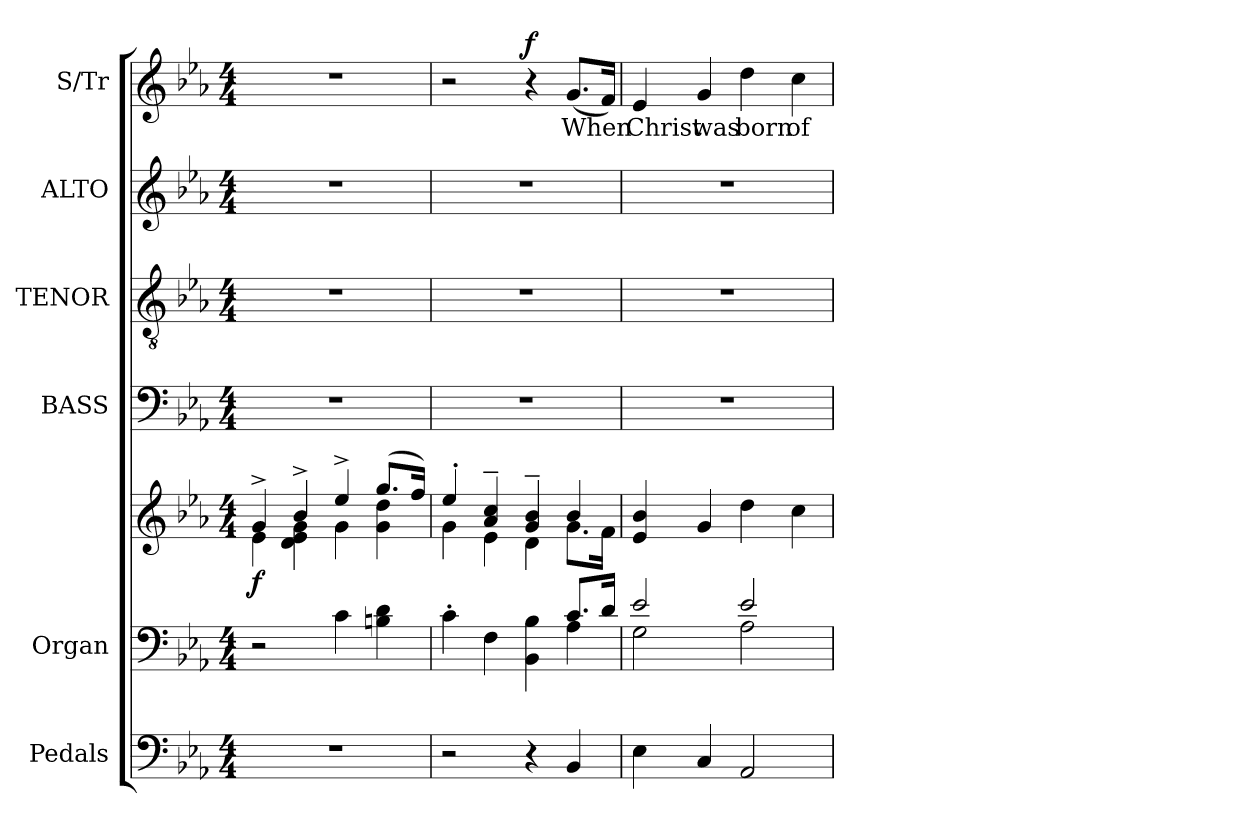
**kern	**kern	**kern	**dynam	**kern	**kern	**kern	**kern	**text	**dynam
*part6	*part5	*part5	*part5	*part4	*part3	*part2	*part1	*part1	*part1
*staff7	*staff6	*staff5	*staff5/6	*staff4	*staff3	*staff2	*staff1	*staff1	*staff1
*I"Pedals	*I"Organ	*	*	*I"BASS	*I"TENOR	*I"ALTO	*I"S/Tr	*	*
*I'Ped.	*I'Org.	*	*	*I'B.	*I'T.	*I'A.	*I'S.	*	*
!!LO:PB:g=z
*clefF4	*clefF4	*clefG2	*	*clefF4	*clefGv2	*clefG2	*clefG2	*	*
*	*	*	*	*	*ITrd7c12	*	*	*	*
*k[b-e-a-]	*k[b-e-a-]	*k[b-e-a-]	*	*k[b-e-a-]	*k[b-e-a-]	*k[b-e-a-]	*k[b-e-a-]	*	*
*E-:	*E-:	*E-:	*	*E-:	*E-:	*E-:	*E-:	*	*
*M4/4	*M4/4	*M4/4	*	*M4/4	*M4/4	*M4/4	*M4/4	*	*
*MM120	*MM120	*MM120	*	*MM120	*MM120	*MM120	*MM120	*	*
=1	=1	=1	=1	=1	=1	=1	=1	=1	=1
*	*	*^	*	*	*	*	*	*	*
1r	2r	4g^i/	4e-i\	f	1r	1r	1r	1r	.	.
.	.	4b-^i/	4di\ 4e-i 4gi	.	.	.	.	.	.	.
.	4ci\	4ee-^i/	4gi\	.	.	.	.	.	.	.
.	4Bni\ 4di	(8.ggi/L	4gi\ 4ddi	.	.	.	.	.	.	.
.	.	16ffi/Jk)	.	.	.	.	.	.	.	.
=2	=2	=2	=2	=2	=2	=2	=2	=2	=2	=2
*	*^	*	*	*	*	*	*	*	*	*
2r	4c'i\	2.ryy	4ee-'i/	4gi\	.	1r	1r	1r	2r	.	.
.	4Fi\	.	4a-i/~ 4cci~	4e-i\	.	.	.	.	.	.	.
4r	4BB-i\ 4B-i	.	4gi/~ 4b-i~	4di\	.	.	.	.	4r	.	f
!	!	!	!	!	!	!	!	!	!	!LO:LY:b:color=#000000	!
4BB-i/	8.ci/L	4A-i\	4b-i/	8.gi\L	.	.	.	.	(8.gi/L	When	.
.	16di/Jk	.	.	16fi\Jk	.	.	.	.	16fi/Jk)	.	.
*	*	*	*v	*v	*	*	*	*	*	*	*
=3	=3	=3	=3	=3	=3	=3	=3	=3	=3	=3
*	*	*	*^	*	*	*	*	*	*	*
!	!	!	!	!	!	!	!	!	!	!LO:LY:b:color=#000000	!
*	*	*	*v	*v	*	*	*	*	*	*	*
4E-i\	2e-i/	2Gi\	4e-i/ 4b-i	.	1r	1r	1r	4e-i/	Christ	.
!	!	!	!	!	!	!	!	!	!LO:LY:b:color=#000000	!
4Ci/	.	.	4gi/	.	.	.	.	4gi/	was	.
!	!	!	!	!	!	!	!	!	!LO:LY:b:color=#000000	!
2AA-i/	2e-i/	2A-i\	4ddi\	.	.	.	.	4ddi\	born	.
!	!	!	!	!	!	!	!	!	!LO:LY:b:color=#000000	!
.	.	.	4cci\	.	.	.	.	4cci\	of	.
*	*v	*v	*	*	*	*	*	*	*	*
=	=	=	=	=	=	=	=	=	=
*-	*-	*-	*-	*-	*-	*-	*-	*-	*-
